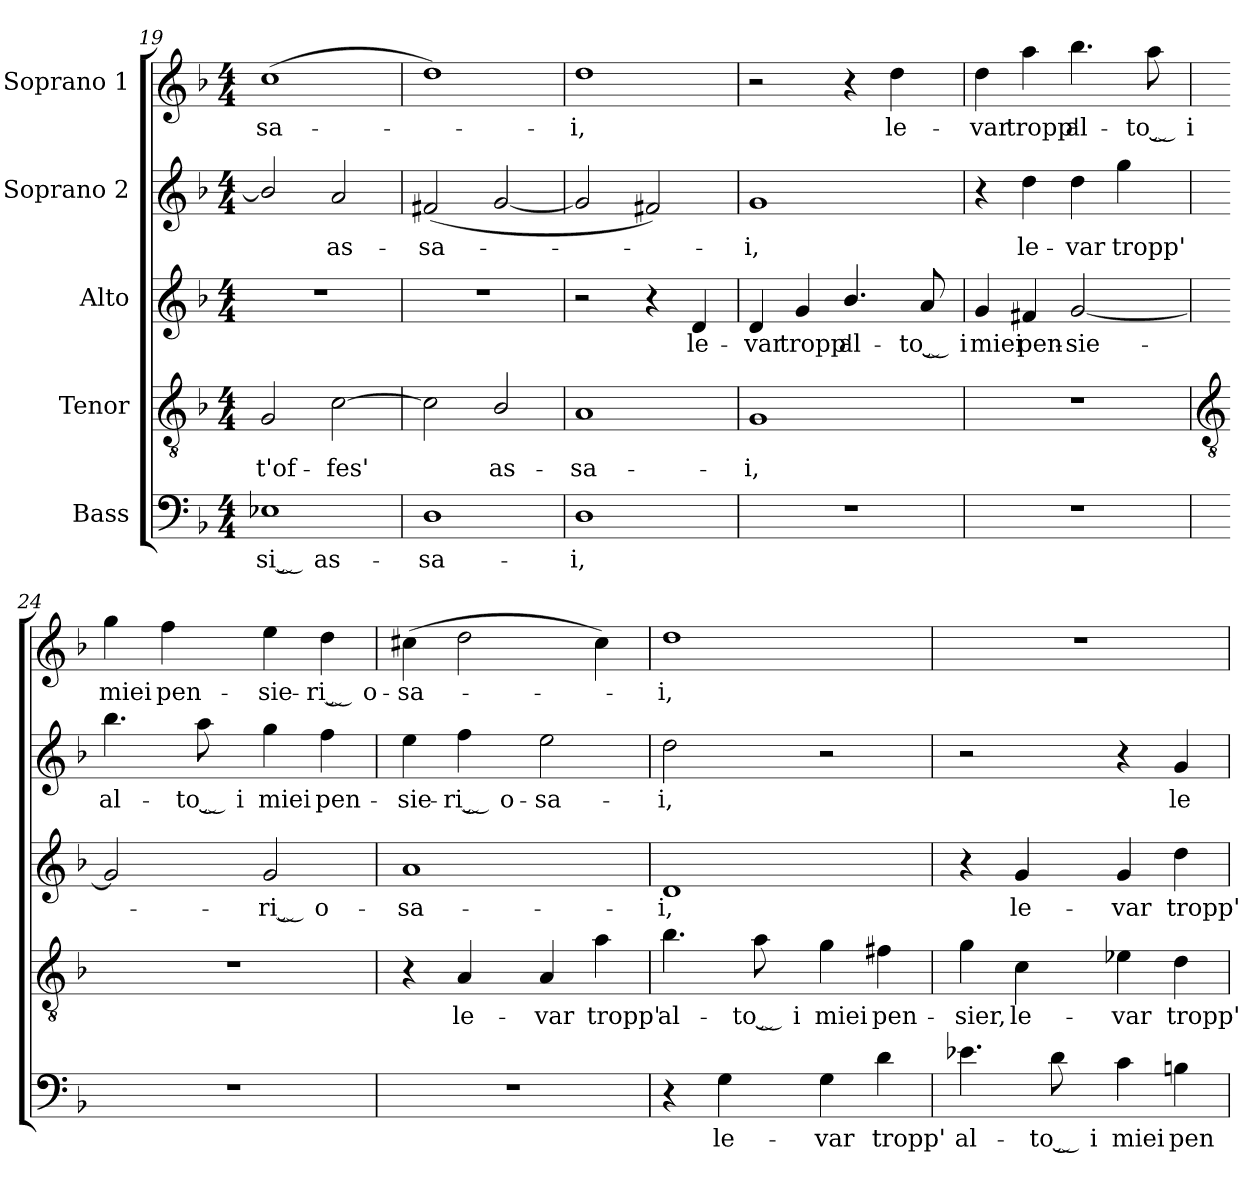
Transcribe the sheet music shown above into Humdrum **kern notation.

**kern	**text	**kern	**text	**kern	**text	**kern	**text	**kern	**text
*part5	*part5	*part4	*part4	*part3	*part3	*part2	*part2	*part1	*part1
*staff5	*staff5	*staff4	*staff4	*staff3	*staff3	*staff2	*staff2	*staff1	*staff1
*I"Bass	*	*I"Tenor	*	*I"Alto	*	*I"Soprano 2	*	*I"Soprano 1	*
*clefF4	*	*clefGv2	*	*clefG2	*	*clefG2	*	*clefG2	*
*k[b-]	*	*k[b-]	*	*k[b-]	*	*k[b-]	*	*k[b-]	*
*F:	*	*F:	*	*F:	*	*F:	*	*F:	*
*M4/4	*	*M4/4	*	*M4/4	*	*M4/4	*	*M4/4	*
=19	=19	=19	=19	=19	=19	=19	=19	=19	=19
!	!LO:LY:b	!	!LO:LY:b	!	!	!	!	!	!LO:LY:b
1E-X	si ̮ as-	2G	t'of-	1r	.	2b-/]	.	(>1cc	-sa-
!	!	!	!LO:LY:b	!	!	!	!LO:LY:b	!	!
.	.	[2c	-fes'	.	.	2a	as-	.	.
=20	=20	=20	=20	=20	=20	=20	=20	=20	=20
!	!LO:LY:b	!	!	!	!	!	!LO:LY:b	!	!
1D	-sa-	2c]	.	1r	.	(<2f#X	-sa-	1dd)	.
!	!	!	!LO:LY:b	!	!	!	!	!	!
.	.	2B-/	as-	.	.	[2g	.	.	.
=21	=21	=21	=21	=21	=21	=21	=21	=21	=21
!	!LO:LY:b	!	!LO:LY:b	!	!	!	!	!	!LO:LY:b
1D	-i,	1A	-sa-	2r	.	2g]	.	1dd	i,
.	.	.	.	4r	.	2f#X)	.	.	.
!	!	!	!	!	!LO:LY:b	!	!	!	!
.	.	.	.	4d	le-	.	.	.	.
=22	=22	=22	=22	=22	=22	=22	=22	=22	=22
!	!	!	!LO:LY:b	!	!LO:LY:b	!	!LO:LY:b	!	!
1r	.	1G	-i,	4d	-var	1g	i,	2r	.
!	!	!	!	!	!LO:LY:b	!	!	!	!
.	.	.	.	4g	tropp'	.	.	.	.
!	!	!	!	!	!LO:LY:b	!	!	!	!
.	.	.	.	4.b-/	al-	.	.	4r	.
!	!	!	!	!	!	!	!	!	!LO:LY:b
.	.	.	.	.	.	.	.	4dd	le-
!	!	!	!	!	!LO:LY:b	!	!	!	!
.	.	.	.	8a	-to ̮ i	.	.	.	.
=23	=23	=23	=23	=23	=23	=23	=23	=23	=23
!	!	!	!	!	!LO:LY:b	!	!	!	!LO:LY:b
1r	.	1r	.	4g	miei	4r	.	4dd	-var
!	!	!	!	!	!LO:LY:b	!	!LO:LY:b	!	!LO:LY:b
.	.	.	.	4f#X	pen-	4dd	le-	4aa	tropp'
!	!	!	!	!	!LO:LY:b	!	!LO:LY:b	!	!LO:LY:b
.	.	.	.	[2g	-sie-	4dd	-var	4.bb-	al-
!	!	!	!	!	!	!	!LO:LY:b	!	!
.	.	.	.	.	.	4gg	tropp'	.	.
!	!	!	!	!	!	!	!	!	!LO:LY:b
.	.	.	.	.	.	.	.	8aa	-to ̮ i
!!LO:LB:g=z
=24	=24	=24	=24	=24	=24	=24	=24	=24	=24
*	*	*clefGv2	*	*	*	*	*	*	*
!	!	!	!	!	!	!	!LO:LY:b	!	!LO:LY:b
1r	.	1r	.	2g]	.	4.bb-	al-	4gg	miei
!	!	!	!	!	!	!	!	!	!LO:LY:b
.	.	.	.	.	.	.	.	4ff	pen-
!	!	!	!	!	!	!	!LO:LY:b	!	!
.	.	.	.	.	.	8aa	-to ̮ i	.	.
!	!	!	!	!	!LO:LY:b	!	!LO:LY:b	!	!LO:LY:b
.	.	.	.	2g	ri ̮ o-	4gg	miei	4ee	-sie-
!	!	!	!	!	!	!	!LO:LY:b	!	!LO:LY:b
.	.	.	.	.	.	4ff	pen-	4dd	-ri ̮ o-
=25	=25	=25	=25	=25	=25	=25	=25	=25	=25
!	!	!	!	!	!LO:LY:b	!	!LO:LY:b	!	!LO:LY:b
1r	.	4r	.	1a	-sa-	4ee	-sie-	(>4cc#X	-sa-
!	!	!	!LO:LY:b	!	!	!	!LO:LY:b	!	!
.	.	4A	le-	.	.	4ff	-ri ̮ o-	2dd	.
!	!	!	!LO:LY:b	!	!	!	!LO:LY:b	!	!
.	.	4A	-var	.	.	2ee	-sa-	.	.
!	!	!	!LO:LY:b	!	!	!	!	!	!
.	.	4a	tropp'	.	.	.	.	4cc#)	.
=26	=26	=26	=26	=26	=26	=26	=26	=26	=26
!	!	!	!LO:LY:b	!	!LO:LY:b	!	!LO:LY:b	!	!LO:LY:b
4r	.	4.b-	al-	1d	-i,	2dd	-i,	1dd	i,
!	!LO:LY:b	!	!	!	!	!	!	!	!
4G	le-	.	.	.	.	.	.	.	.
!	!	!	!LO:LY:b	!	!	!	!	!	!
.	.	8a	-to ̮ i	.	.	.	.	.	.
!	!LO:LY:b	!	!LO:LY:b	!	!	!	!	!	!
4G	-var	4g	miei	.	.	2r	.	.	.
!	!LO:LY:b	!	!LO:LY:b	!	!	!	!	!	!
4d	tropp'	4f#X	pen-	.	.	.	.	.	.
=27	=27	=27	=27	=27	=27	=27	=27	=27	=27
!	!LO:LY:b	!	!LO:LY:b	!	!	!	!	!	!
4.e-X	al-	4g	-sier,	4r	.	2r	.	1r	.
!	!	!	!LO:LY:b	!	!LO:LY:b	!	!	!	!
.	.	4c	le-	4g	le-	.	.	.	.
!	!LO:LY:b	!	!	!	!	!	!	!	!
8d	-to ̮ i	.	.	.	.	.	.	.	.
!	!LO:LY:b	!	!LO:LY:b	!	!LO:LY:b	!	!	!	!
4c	miei	4e-X	-var	4g	-var	4r	.	.	.
!	!LO:LY:b	!	!LO:LY:b	!	!LO:LY:b	!	!LO:LY:b	!	!
4Bn	pen-	4d	tropp'	4dd	tropp'	4g	le-	.	.
=	=	=	=	=	=	=	=	=	=
*-	*-	*-	*-	*-	*-	*-	*-	*-	*-
